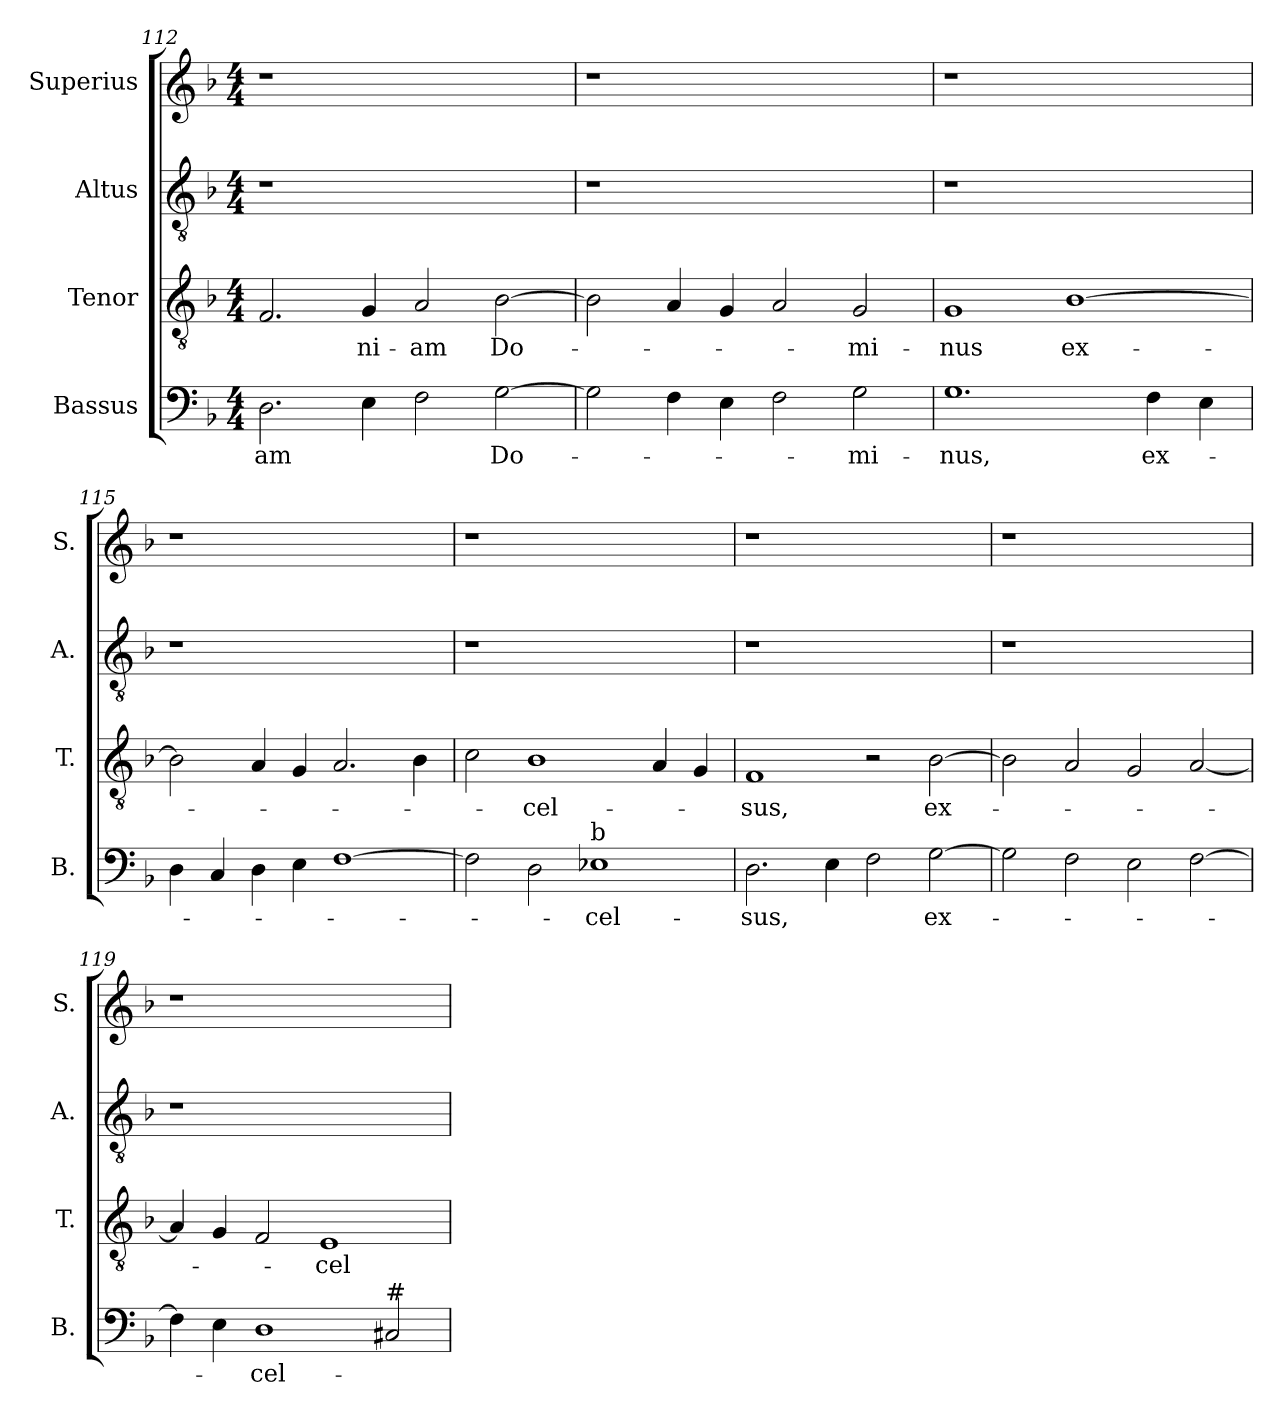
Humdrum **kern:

**kern	**text	**kern	**text	**kern	**kern
*part4	*part4	*part3	*part3	*part2	*part1
*staff4	*staff4	*staff3	*staff3	*staff2	*staff1
*I"Bassus	*	*I"Tenor	*	*I"Altus	*I"Superius
*I'B.	*	*I'T.	*	*I'A.	*I'S.
!!LO:LB:g=z
*clefF4	*	*clefGv2	*	*clefGv2	*clefG2
*	*	*ITrd7c12	*	*ITrd7c12	*
*k[b-]	*	*k[b-]	*	*k[b-]	*k[b-]
*F:	*	*F:	*	*F:	*F:
*M4/4	*	*M4/4	*	*M4/4	*M4/4
=112	=112	=112	=112	=112	=112
!	!LO:LY:b:color=#000000	!	!	!LO:N:vis=1	!LO:N:vis=1
2.Di\	-am	2.FFi/	.	1r	1r
!	!	!	!LO:LY:b:color=#000000	!	!
4Ei\	.	4GGi/	-ni-	.	.
!	!	!	!LO:LY:b:color=#000000	!	!
2Fi\	.	2AAi/	-am	1ryy	1ryy
!	!LO:LY:b:color=#000000	!	!	!	!
!	!	!	!LO:LY:b:color=#000000	!	!
[>2Gi\	Do-	[>2BB-i\	Do-	.	.
=113	=113	=113	=113	=113	=113
!	!	!	!	!LO:N:vis=1	!LO:N:vis=1
2Gi\]	.	2BB-i\]	.	1r	1r
4Fi\	.	4AAi/	.	.	.
4Ei\	.	4GGi/	.	.	.
2Fi\	.	2AAi/	.	1ryy	1ryy
!	!LO:LY:b:color=#000000	!	!	!	!
!	!	!	!LO:LY:b:color=#000000	!	!
2Gi\	-mi-	2GGi/	-mi-	.	.
=114	=114	=114	=114	=114	=114
!	!LO:LY:b:color=#000000	!	!	!	!
!	!	!	!LO:LY:b:color=#000000	!LO:N:vis=1	!LO:N:vis=1
1.Gi	-nus,	1GGi	-nus	1r	1r
!	!	!	!LO:LY:b:color=#000000	!	!
.	.	[>1BB-i	ex-	1ryy	1ryy
!	!LO:LY:b:color=#000000	!	!	!	!
4Fi\	ex-	.	.	.	.
4Ei\	.	.	.	.	.
=115	=115	=115	=115	=115	=115
!	!	!	!	!LO:N:vis=1	!LO:N:vis=1
4Di\	.	2BB-i\]	.	1r	1r
4Ci/	.	.	.	.	.
4Di\	.	4AAi/	.	.	.
4Ei\	.	4GGi/	.	.	.
[>1Fi	.	2.AAi/	.	1ryy	1ryy
.	.	4BB-i\	.	.	.
=116	=116	=116	=116	=116	=116
!	!	!	!	!LO:N:vis=1	!LO:N:vis=1
2Fi\]	.	2Ci\	.	1r	1r
!	!	!	!LO:LY:b:color=#000000	!	!
2Di\	.	1BB-i	-cel-	.	.
!LO:TX:a:t=b	!	!	!	!	!
!	!LO:LY:b:color=#000000	!	!	!	!
1E-i	-cel-	.	.	1ryy	1ryy
.	.	4AAi/	.	.	.
.	.	4GGi/	.	.	.
!!LO:PB:g=z
=117	=117	=117	=117	=117	=117
!	!LO:LY:b:color=#000000	!	!	!	!
!	!	!	!LO:LY:b:color=#000000	!LO:N:vis=1	!LO:N:vis=1
2.Di\	-sus,	1FFi	-sus,	1r	1r
4Ei\	.	.	.	.	.
2Fi\	.	2r	.	1ryy	1ryy
!	!LO:LY:b:color=#000000	!	!	!	!
!	!	!	!LO:LY:b:color=#000000	!	!
[>2Gi\	ex-	[>2BB-i\	ex-	.	.
=118	=118	=118	=118	=118	=118
!	!	!	!	!LO:N:vis=1	!LO:N:vis=1
2Gi\]	.	2BB-i\]	.	1r	1r
2Fi\	.	2AAi/	.	.	.
2Ei\	.	2GGi/	.	1ryy	1ryy
[>2Fi\	.	[<2AAi/	.	.	.
=119	=119	=119	=119	=119	=119
!	!	!	!	!LO:N:vis=1	!LO:N:vis=1
4Fi\]	.	4AAi/]	.	1r	1r
4Ei\	.	4GGi/	.	.	.
!	!LO:LY:b:color=#000000	!	!	!	!
1Di	-cel-	2FFi/	.	.	.
!	!	!	!LO:LY:b:color=#000000	!	!
.	.	1EEi	-cel-	1ryy	1ryy
!LO:TX:a:t=#	!	!	!	!	!
2C#i/	.	.	.	.	.
=	=	=	=	=	=
*-	*-	*-	*-	*-	*-
